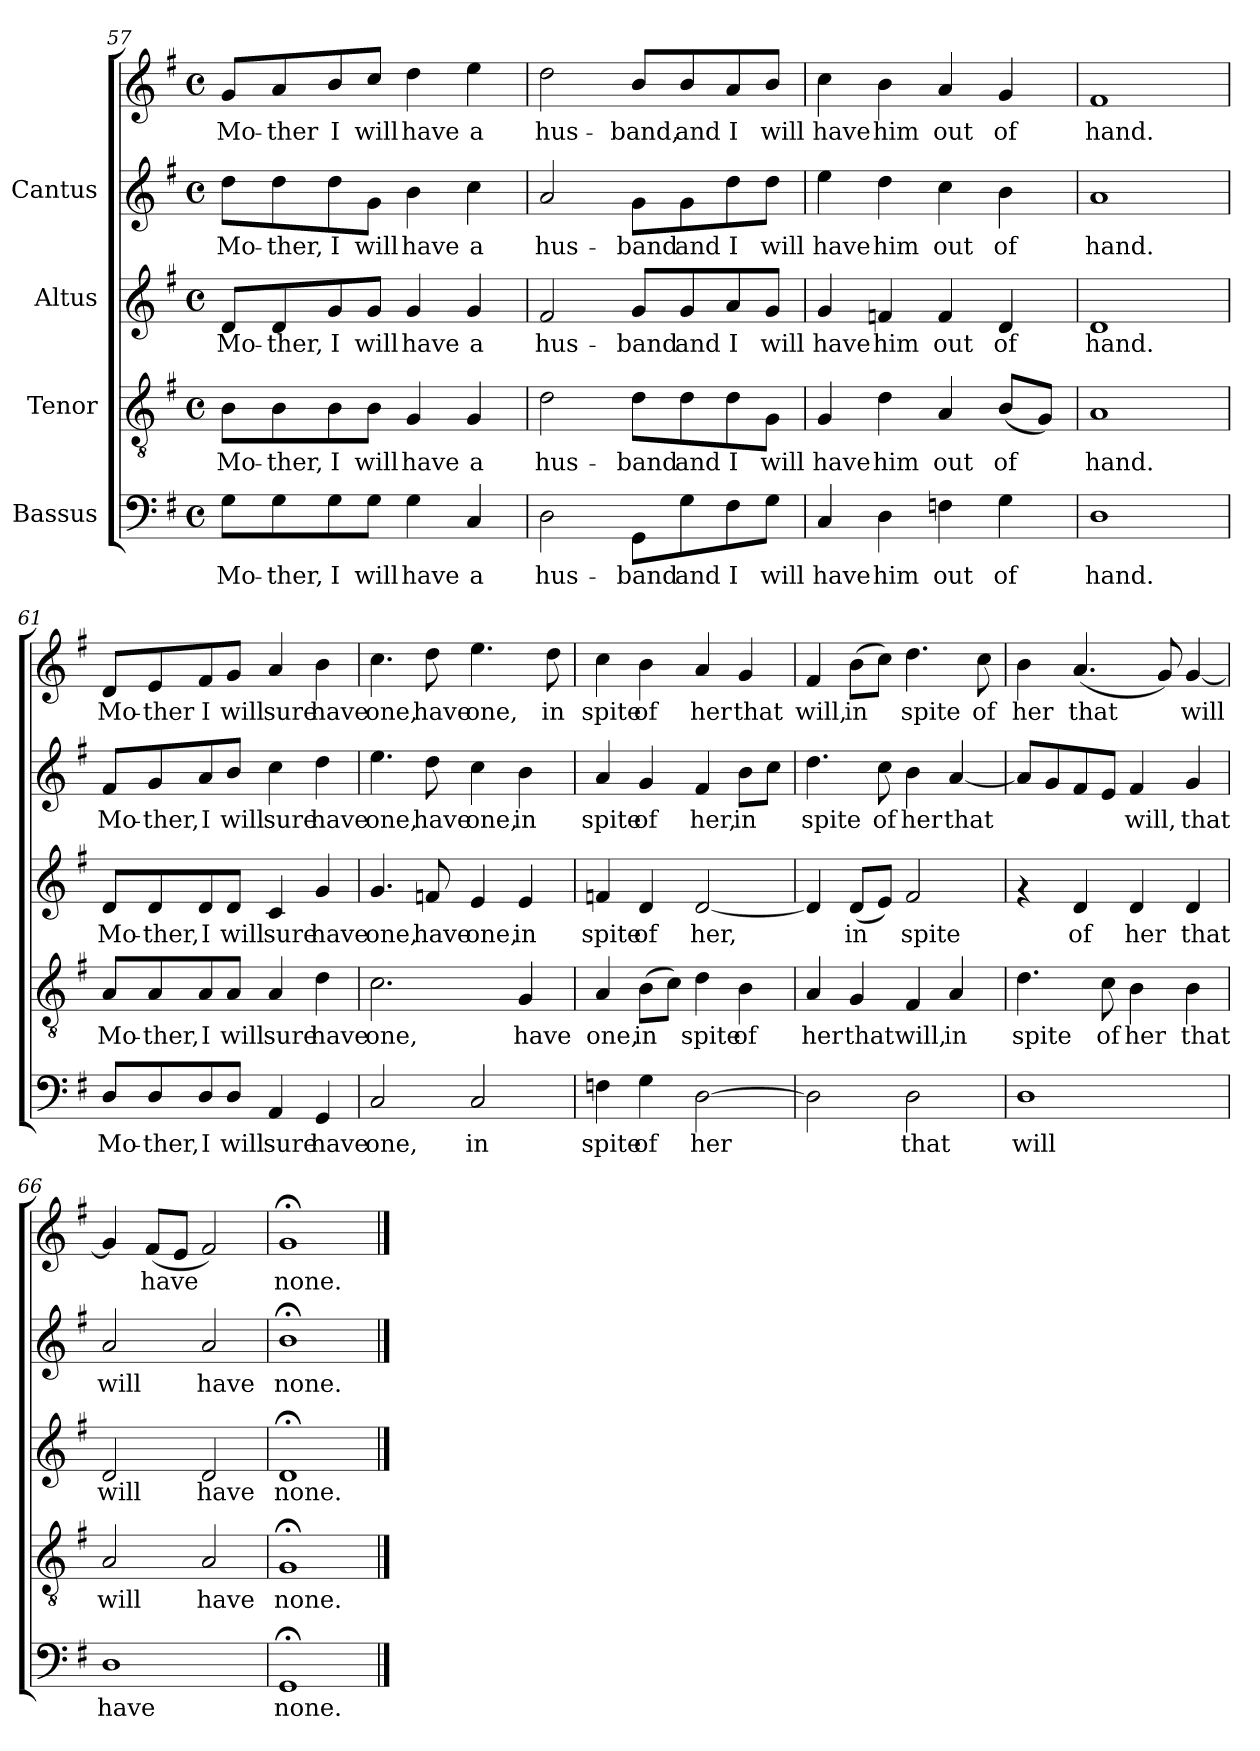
**kern	**text	**kern	**text	**kern	**text	**kern	**text	**kern	**text
*part4	*part4	*part3	*part3	*part2	*part2	*part1	*part1	*part1	*part1
*staff5	*staff5	*staff4	*staff4	*staff3	*staff3	*staff2	*staff2	*staff1	*staff1
*I"Bassus	*	*I"Tenor	*	*I"Altus	*	*I"Cantus	*	*	*
!!LO:PB:g=z
*clefF4	*	*clefGv2	*	*clefG2	*	*clefG2	*	*clefG2	*
*k[f#]	*	*k[f#]	*	*k[f#]	*	*k[f#]	*	*k[f#]	*
*G:	*	*G:	*	*G:	*	*G:	*	*G:	*
*M4/4	*	*M4/4	*	*M4/4	*	*M4/4	*	*M4/4	*
*met(c)	*	*met(c)	*	*met(c)	*	*met(c)	*	*met(c)	*
=57	=57	=57	=57	=57	=57	=57	=57	=57	=57
!	!LO:LY:b:cj	!	!LO:LY:b:cj	!	!LO:LY:b:cj	!	!LO:LY:b:cj	!	!LO:LY:b:cj
8G\L	Mo-	8B\L	Mo-	8d/L	Mo-	8dd\L	Mo-	8g/L	Mo-
!	!LO:LY:b:cj	!	!LO:LY:b:cj	!	!LO:LY:b:cj	!	!LO:LY:b:cj	!	!LO:LY:b:cj
8G\	-ther,	8B\	-ther,	8d/	-ther,	8dd\	-ther,	8a/	-ther
!	!LO:LY:b:cj	!	!LO:LY:b:cj	!	!LO:LY:b:cj	!	!LO:LY:b:cj	!	!LO:LY:b:cj
8G\	I	8B\	I	8g/	I	8dd\	I	8b/	I
!	!LO:LY:b:cj	!	!LO:LY:b:cj	!	!LO:LY:b:cj	!	!LO:LY:b:cj	!	!LO:LY:b:cj
8G\J	will	8B\J	will	8g/J	will	8g\J	will	8cc/J	will
!	!LO:LY:b:cj	!	!LO:LY:b:cj	!	!LO:LY:b:cj	!	!LO:LY:b:cj	!	!LO:LY:b:cj
4G\	have	4G/	have	4g/	have	4b\	have	4dd\	have
!	!LO:LY:b:cj	!	!LO:LY:b:cj	!	!LO:LY:b:cj	!	!LO:LY:b:cj	!	!LO:LY:b:cj
4C/	a	4G/	a	4g/	a	4cc\	a	4ee\	a
=58	=58	=58	=58	=58	=58	=58	=58	=58	=58
!	!LO:LY:b:cj	!	!LO:LY:b:cj	!	!LO:LY:b:cj	!	!LO:LY:b:cj	!	!LO:LY:b:cj
2D\	hus-	2d\	hus-	2f#/	hus-	2a/	hus-	2dd\	hus-
!	!LO:LY:b:cj	!	!LO:LY:b:cj	!	!LO:LY:b:cj	!	!LO:LY:b:cj	!	!LO:LY:b:cj
8GG\L	-band	8d\L	-band	8g/L	-band	8g\L	-band	8b/L	-band,
!	!LO:LY:b:cj	!	!LO:LY:b:cj	!	!LO:LY:b:cj	!	!LO:LY:b:cj	!	!LO:LY:b:cj
8G\	and	8d\	and	8g/	and	8g\	and	8b/	and
!	!LO:LY:b:cj	!	!LO:LY:b:cj	!	!LO:LY:b:cj	!	!LO:LY:b:cj	!	!LO:LY:b:cj
8F#\	I	8d\	I	8a/	I	8dd\	I	8a/	I
!	!LO:LY:b:cj	!	!LO:LY:b:cj	!	!LO:LY:b:cj	!	!LO:LY:b:cj	!	!LO:LY:b:cj
8G\J	will	8G\J	will	8g/J	will	8dd\J	will	8b/J	will
=59	=59	=59	=59	=59	=59	=59	=59	=59	=59
!	!LO:LY:b:cj	!	!LO:LY:b:cj	!	!LO:LY:b:cj	!	!LO:LY:b:cj	!	!LO:LY:b:cj
4C/	have	4G/	have	4g/	have	4ee\	have	4cc\	have
!	!LO:LY:b:cj	!	!LO:LY:b:cj	!	!LO:LY:b:cj	!	!LO:LY:b:cj	!	!LO:LY:b:cj
4D\	him	4d\	him	4fn/	him	4dd\	him	4b\	him
!	!LO:LY:b:cj	!	!LO:LY:b:cj	!	!LO:LY:b:cj	!	!LO:LY:b:cj	!	!LO:LY:b:cj
4Fn\	out	4A/	out	4f/	out	4cc\	out	4a/	out
!	!LO:LY:b:cj	!	!LO:LY:b:cj	!	!LO:LY:b:cj	!	!LO:LY:b:cj	!	!LO:LY:b:cj
4G\	of	(<8B/L	of	4d/	of	4b\	of	4g/	of
!	!	!	!LO:LY:b:cj	!	!	!	!	!	!
.	.	8G/J)	.	.	.	.	.	.	.
=60	=60	=60	=60	=60	=60	=60	=60	=60	=60
!	!LO:LY:b:cj	!	!LO:LY:b:cj	!	!LO:LY:b:cj	!	!LO:LY:b:cj	!	!LO:LY:b:cj
1D	hand.	1A	hand.	1d	hand.	1a	hand.	1f#	hand.
!!LO:LB:g=z
=61	=61	=61	=61	=61	=61	=61	=61	=61	=61
!	!LO:LY:b:cj	!	!LO:LY:b:cj	!	!LO:LY:b:cj	!	!LO:LY:b:cj	!	!LO:LY:b:cj
8D/L	Mo-	8A/L	Mo-	8d/L	Mo-	8f#/L	Mo-	8d/L	Mo-
!	!LO:LY:b:cj	!	!LO:LY:b:cj	!	!LO:LY:b:cj	!	!LO:LY:b:cj	!	!LO:LY:b:cj
8D/	-ther,	8A/	-ther,	8d/	-ther,	8g/	-ther,	8e/	-ther
!	!LO:LY:b:cj	!	!LO:LY:b:cj	!	!LO:LY:b:cj	!	!LO:LY:b:cj	!	!LO:LY:b:cj
8D/	I	8A/	I	8d/	I	8a/	I	8f#/	I
!	!LO:LY:b:cj	!	!LO:LY:b:cj	!	!LO:LY:b:cj	!	!LO:LY:b:cj	!	!LO:LY:b:cj
8D/J	will	8A/J	will	8d/J	will	8b/J	will	8g/J	will
!	!LO:LY:b:cj	!	!LO:LY:b:cj	!	!LO:LY:b:cj	!	!LO:LY:b:cj	!	!LO:LY:b:cj
4AA/	sure	4A/	sure	4c/	sure	4cc\	sure	4a/	sure
!	!LO:LY:b:cj	!	!LO:LY:b:cj	!	!LO:LY:b:cj	!	!LO:LY:b:cj	!	!LO:LY:b:cj
4GG/	have	4d\	have	4g/	have	4dd\	have	4b\	have
=62	=62	=62	=62	=62	=62	=62	=62	=62	=62
!	!LO:LY:b:cj	!	!LO:LY:b:cj	!	!LO:LY:b:cj	!	!LO:LY:b:cj	!	!LO:LY:b:cj
2C/	one,	2.c\	one,	4.g/	one,	4.ee\	one,	4.cc\	one,
!	!	!	!	!	!LO:LY:b:cj	!	!LO:LY:b:cj	!	!LO:LY:b:cj
.	.	.	.	8fn/	have	8dd\	have	8dd\	have
!	!LO:LY:b:cj	!	!	!	!LO:LY:b:cj	!	!LO:LY:b:cj	!	!LO:LY:b:cj
2C/	in	.	.	4e/	one,	4cc\	one,	4.ee\	one,
!	!	!	!LO:LY:b:cj	!	!LO:LY:b:cj	!	!LO:LY:b:cj	!	!
.	.	4G/	have	4e/	in	4b\	in	.	.
!	!	!	!	!	!	!	!	!	!LO:LY:b:cj
.	.	.	.	.	.	.	.	8dd\	in
=63	=63	=63	=63	=63	=63	=63	=63	=63	=63
!	!LO:LY:b:cj	!	!LO:LY:b:cj	!	!LO:LY:b:cj	!	!LO:LY:b:cj	!	!LO:LY:b:cj
4Fn\	spite	4A/	one,	4fn/	spite	4a/	spite	4cc\	spite
!	!LO:LY:b:cj	!	!LO:LY:b:cj	!	!LO:LY:b:cj	!	!LO:LY:b:cj	!	!LO:LY:b:cj
4G\	of	(>8B\L	in	4d/	of	4g/	of	4b\	of
!	!	!	!LO:LY:b:cj	!	!	!	!	!	!
.	.	8c\J)	.	.	.	.	.	.	.
!	!LO:LY:b:cj	!	!LO:LY:b:cj	!	!LO:LY:b:cj	!	!LO:LY:b:cj	!	!LO:LY:b:cj
[>2D\	her	4d\	spite	[<2d/	her,	4f#/	her,	4a/	her
!	!	!	!LO:LY:b:cj	!	!	!	!LO:LY:b:cj	!	!LO:LY:b:cj
.	.	4B\	of	.	.	8b\L	in	4g/	that
!	!	!	!	!	!	!	!LO:LY:b:cj	!	!
.	.	.	.	.	.	8cc\J	.	.	.
=64	=64	=64	=64	=64	=64	=64	=64	=64	=64
!	!LO:LY:b:cj	!	!LO:LY:b:cj	!	!LO:LY:b:cj	!	!LO:LY:b:cj	!	!LO:LY:b:cj
2D\]	.	4A/	her	4d/]	.	4.dd\	spite	4f#/	will,
!	!	!	!LO:LY:b:cj	!	!LO:LY:b:cj	!	!	!	!LO:LY:b:cj
.	.	4G/	that	(<8d/L	in	.	.	(>8b\L	in
!	!	!	!	!	!LO:LY:b:cj	!	!LO:LY:b:cj	!	!LO:LY:b:cj
.	.	.	.	8e/J)	.	8cc\	of	8cc\J)	.
!	!LO:LY:b:cj	!	!LO:LY:b:cj	!	!LO:LY:b:cj	!	!LO:LY:b:cj	!	!LO:LY:b:cj
2D\	that	4F#/	will,	2f#/	spite	4b\	her	4.dd\	spite
!	!	!	!LO:LY:b:cj	!	!	!	!LO:LY:b:cj	!	!
.	.	4A/	in	.	.	[<4a/	that	.	.
!	!	!	!	!	!	!	!	!	!LO:LY:b:cj
.	.	.	.	.	.	.	.	8cc\	of
!!LO:LB:g=z
=65	=65	=65	=65	=65	=65	=65	=65	=65	=65
!	!LO:LY:b:cj	!	!LO:LY:b:cj	!	!	!	!LO:LY:b:cj	!	!LO:LY:b:cj
1D	will	4.d\	spite	4rf	.	8a/L]	.	4b\	her
!	!	!	!	!	!	!	!LO:LY:b:cj	!	!
.	.	.	.	.	.	8g/	.	.	.
!	!	!	!	!	!LO:LY:b:cj	!	!LO:LY:b:cj	!	!LO:LY:b:cj
.	.	.	.	4d/	of	8f#/	.	(<4.a/	that
!	!	!	!LO:LY:b:cj	!	!	!	!LO:LY:b:cj	!	!
.	.	8c\	of	.	.	8e/J	.	.	.
!	!	!	!LO:LY:b:cj	!	!LO:LY:b:cj	!	!LO:LY:b:cj	!	!
.	.	4B\	her	4d/	her	4f#/	will,	.	.
!	!	!	!	!	!	!	!	!	!LO:LY:b:cj
.	.	.	.	.	.	.	.	8g/)	.
!	!	!	!LO:LY:b:cj	!	!LO:LY:b:cj	!	!LO:LY:b:cj	!	!LO:LY:b:cj
.	.	4B\	that	4d/	that	4g/	that	[<4g/	will
=66	=66	=66	=66	=66	=66	=66	=66	=66	=66
!	!LO:LY:b:cj	!	!LO:LY:b:cj	!	!LO:LY:b:cj	!	!LO:LY:b:cj	!	!LO:LY:b:cj
1D	have	2A/	will	2d/	will	2a/	will	4g/]	.
!	!	!	!	!	!	!	!	!	!LO:LY:b:cj
.	.	.	.	.	.	.	.	(<8f#/L	have
!	!	!	!	!	!	!	!	!	!LO:LY:b:cj
.	.	.	.	.	.	.	.	8e/J	.
!	!	!	!LO:LY:b:cj	!	!LO:LY:b:cj	!	!LO:LY:b:cj	!	!LO:LY:b:cj
.	.	2A/	have	2d/	have	2a/	have	2f#/)	.
=67	=67	=67	=67	=67	=67	=67	=67	=67	=67
!	!LO:LY:b:cj	!	!LO:LY:b:cj	!	!LO:LY:b:cj	!	!LO:LY:b:cj	!	!LO:LY:b:cj
1GG;<	none.	1G;<	none.	1d;<	none.	1b;<	none.	1g;<	none.
==	==	==	==	==	==	==	==	==	==
*-	*-	*-	*-	*-	*-	*-	*-	*-	*-
